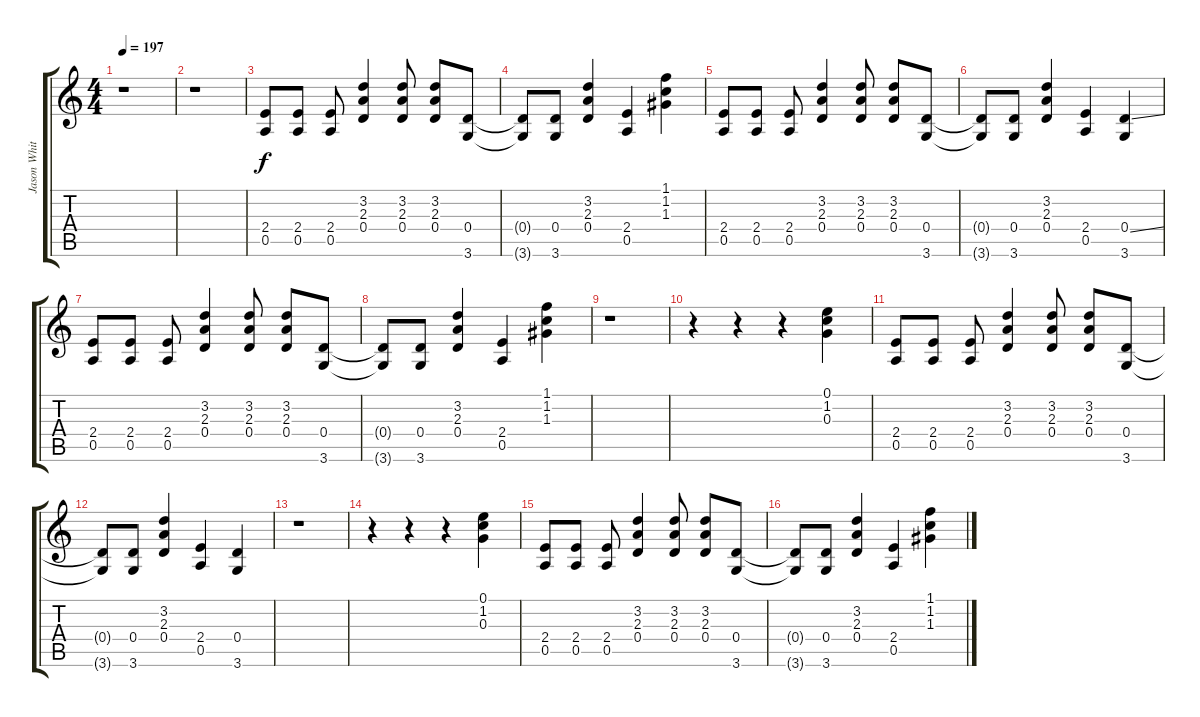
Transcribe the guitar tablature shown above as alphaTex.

\track ("Jason White (Guitar 2)" "Jason Whit") {instrument distortionguitar}
\staff {score tabs}
\tuning (E4 B3 G3 D3 A2 E2) {hide}
\ts (4 4)
\tempo 197
\clef g2
\ks c
r.1{dy f instrument distortionguitar} |
r.1 |
(2.4 0.5).8 (2.4 0.5).8 (2.4 0.5).8 (3.2 2.3 0.4).4 (3.2 2.3 0.4).8 (3.2 2.3 0.4).8 (0.4 3.6).8 |
(0.4{t} 3.6{t}).8 (0.4 3.6).8 (3.2 2.3 0.4).4 (2.4 0.5).4 (1.1 1.2 1.3).4 |
(2.4 0.5).8 (2.4 0.5).8 (2.4 0.5).8 (3.2 2.3 0.4).4 (3.2 2.3 0.4).8 (3.2 2.3 0.4).8 (0.4 3.6).8 |
(0.4{t} 3.6{t}).8 (0.4 3.6).8 (3.2 2.3 0.4).4 (2.4 0.5).4 (0.4{ss} 3.6).4 |
(2.4 0.5).8 (2.4 0.5).8 (2.4 0.5).8 (3.2 2.3 0.4).4 (3.2 2.3 0.4).8 (3.2 2.3 0.4).8 (0.4 3.6).8 |
(0.4{t} 3.6{t}).8 (0.4 3.6).8 (3.2 2.3 0.4).4 (2.4 0.5).4 (1.1 1.2 1.3).4 |
r.1 |
r.4 r.4 r.4 (0.1 1.2 0.3).4 |
(2.4 0.5).8 (2.4 0.5).8 (2.4 0.5).8 (3.2 2.3 0.4).4 (3.2 2.3 0.4).8 (3.2 2.3 0.4).8 (0.4 3.6).8 |
(0.4{t} 3.6{t}).8 (0.4 3.6).8 (3.2 2.3 0.4).4 (2.4 0.5).4 (0.4 3.6).4 |
r.1 |
r.4 r.4 r.4 (0.1 1.2 0.3).4 |
(2.4 0.5).8 (2.4 0.5).8 (2.4 0.5).8 (3.2 2.3 0.4).4 (3.2 2.3 0.4).8 (3.2 2.3 0.4).8 (0.4 3.6).8 |
(0.4{t} 3.6{t}).8 (0.4 3.6).8 (3.2 2.3 0.4).4 (2.4 0.5).4 (1.1 1.2 1.3).4
